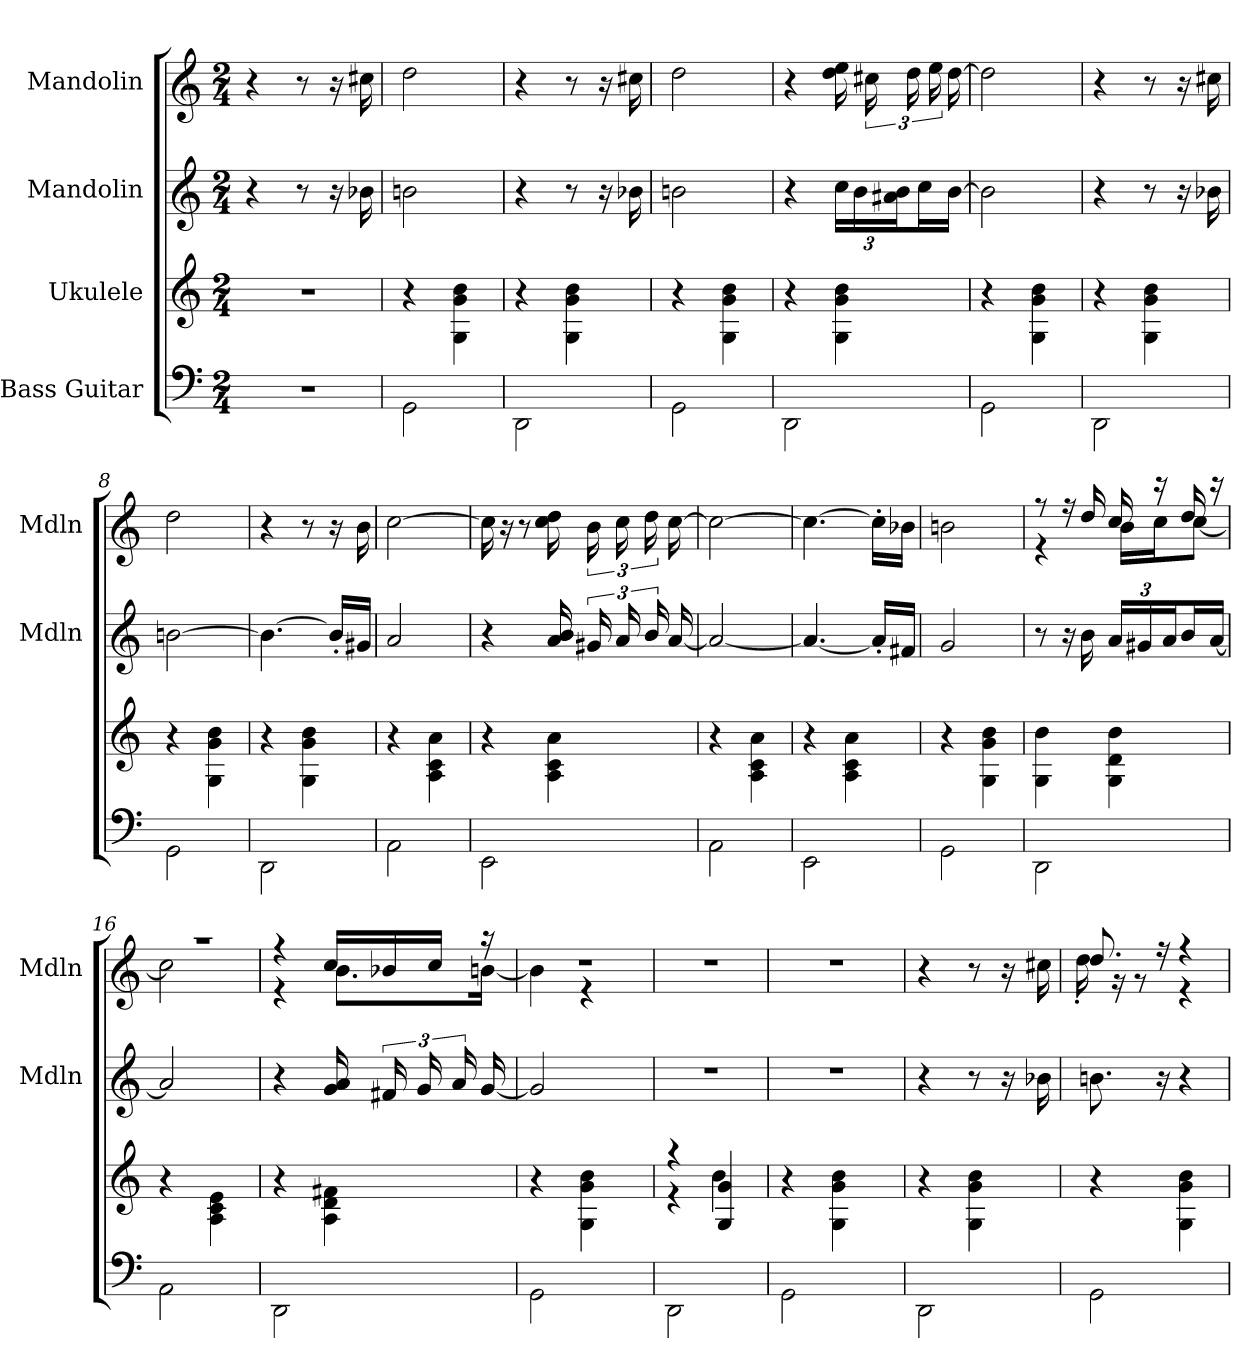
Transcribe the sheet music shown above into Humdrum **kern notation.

**kern	**kern	**kern	**kern
*part4	*part3	*part2	*part1
*staff4	*staff3	*staff2	*staff1
*I"Bass Guitar	*I"Ukulele	*I"Mandolin	*I"Mandolin
*	*	*I'Mdln	*I'Mdln
*stria4	*stria4	*	*
*	*	*clefG2	*clefG2
*k[]	*k[]	*k[]	*k[]
*M2/4	*M2/4	*M2/4	*M2/4
*MM88	*MM88	*MM88	*MM88
=1	=1	=1	=1
2r	2r	4r	4r
.	.	8r	8r
.	.	16r	16r
.	.	16b-X\	16cc#X\
=2	=2	=2	=2
2GG\	4r	2bn\	2dd\
.	4G\ 4g\ 4b\	.	.
=3	=3	=3	=3
2DD\	4r	4r	4r
.	4G\ 4g\ 4b\	8r	8r
.	.	16r	16r
.	.	16b-X\	16cc#X\
=4	=4	=4	=4
2GG\	4r	2bn\	2dd\
.	4G\ 4g\ 4b\	.	.
=5	=5	=5	=5
2DD\	4r	4r	4r
.	4G\ 4g\ 4b\	24cc\LL	16dd\ 16ee\LL
.	.	24b\	.
.	.	.	24cc#X\L
.	.	24a#X\ 24b\J	.
.	.	.	24dd\
.	.	16cc\L	.
.	.	.	24ee\
.	.	[16b\JJ	[16dd\JJ
=6	=6	=6	=6
2GG\	4r	2b\]	2dd\]
.	4G\ 4g\ 4b\	.	.
!!LO:LB:g=z
=7	=7	=7	=7
2DD\	4r	4r	4r
.	4G\ 4g\ 4b\	8r	8r
.	.	16r	16r
.	.	16b-X\	16cc#X\
=8	=8	=8	=8
2GG\	4r	[2bn\	2dd\
.	4G\ 4g\ 4b\	.	.
=9	=9	=9	=9
2DD\	4r	4.b\_	4r
.	4G\ 4g\ 4b\	.	8r
.	.	16b'/LL]	16r
.	.	16g#X/JJ	16b\
=10	=10	=10	=10
2AA\	4r	2a/	[2cc\
.	4A\ 4c\ 4a\	.	.
=11	=11	=11	=11
2EE\	4r	4r	16cc\]
.	.	.	16r
.	.	.	8r
.	4A\ 4c\ 4a\	16a/ 16b/LL	16cc\ 16dd\LL
.	.	24g#X/L	24b\L
.	.	24a/	24cc\
.	.	24b/	24dd\
.	.	[16a/JJ	[16cc\JJ
=12	=12	=12	=12
2AA\	4r	2a/_	2cc\_
.	4A\ 4c\ 4a\	.	.
=13	=13	=13	=13
2EE\	4r	4.a/_	4.cc\_
.	4A\ 4c\ 4a\	.	.
.	.	16a'/LL]	16cc'\LL]
.	.	16f#X/JJ	16b-X\JJ
=14	=14	=14	=14
2GG\	4r	2g/	2bn\
.	4G\ 4g\ 4b\	.	.
!!LO:LB:g=z
=15	=15	=15	=15
*	*	*	*^
2DD\	4G\ 4b\	8r	8r	4r
.	.	16r	16r	.
.	.	16b\	16dd/	.
.	4G\ 4d\ 4b\	24a/LL	16cc/	16b\LL
.	.	24g#X/	.	.
.	.	.	16r	16cc\J
.	.	24a/J	.	.
.	.	16b/L	16dd/	[8cc\J
.	.	[16a/JJ	16r	.
=16	=16	=16	=16	=16
2AA\	4r	2a/]	2r	2cc\]
.	4A\ 4c\ 4e\	.	.	.
=17	=17	=17	=17	=17
2DD\	4r	4r	4r	4r
.	4A\ 4d\ 4f#\	16g/ 16a/LL	16cc/LL	8.b\L
.	.	24f#X/L	16b-X/	.
.	.	24g/	.	.
.	.	.	16cc/JJ	.
.	.	24a/	.	.
.	.	[16g/JJ	16r	[16bn\Jk
=18	=18	=18	=18	=18
*	*	*	*	*^
2GG\	4r	2g/]	2r	4b\]	3ryy
.	4G\ 4g\ 4b\	.	.	4r	.
.	.	.	.	.	48ryy
*	*	*	*MM89	*	*
.	.	.	.	.	12..ryy
*	*	*	*v	*v	*v
=19	=19	=19	=19
*	*^	*	*
2DD\	4r	4r	2r	2r
.	4G/ 4g/	4b\	.	.
*	*v	*v	*	*
=20	=20	=20	=20
*	*	*	*^
2GG\	4r	2r	2r	6..ryy
.	4G\ 4g\ 4b\	.	.	.
*	*	*	*MM91	*
.	.	.	.	6ryy
.	.	.	.	24ryy
*	*	*	*v	*v
=21	=21	=21	=21
2DD\	4r	4r	4r
.	4G\ 4g\ 4b\	8r	8r
.	.	16r	16r
.	.	16b-X\	16cc#X\
!!LO:PB:g=z
=22	=22	=22	=22
*	*	*	*^
2GG\	4r	8.bn\	8.dd/	16dd'\
.	.	.	.	16r
.	.	.	.	8r
.	.	16r	16r	.
.	4G\ 4g\ 4b\	4r	4r	4r
*	*	*	*v	*v
=	=	=	=
*-	*-	*-	*-
